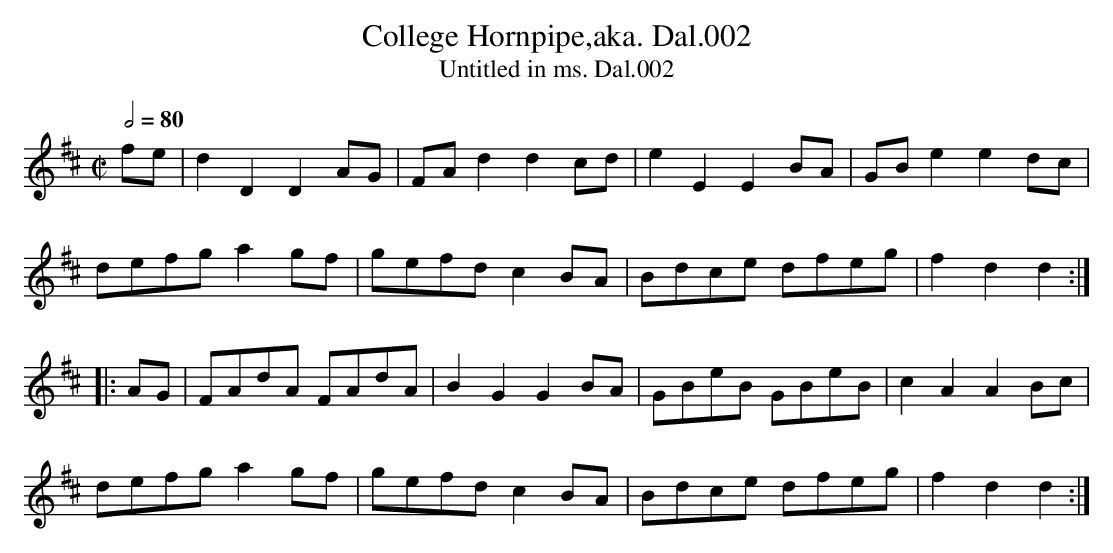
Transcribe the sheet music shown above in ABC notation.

X:1
T:College Hornpipe,aka. Dal.002
T:Untitled in ms. Dal.002
M:C|
L:1/8
Q:1/2=80
K:D
fe|d2 D2D2 AG|FA d2d2 cd|e2 E2E2 BA|GB e2e2 dc|
defg a2 gf|gefd c2 BA|Bdce dfeg|f2 d2d2:|
|:AG|FAdA FAdA|B2 G2G2 BA|GBeB GBeB|c2 A2A2 Bc|
defg a2 gf|gefd c2 BA|Bdce dfeg|f2 d2d2:|
